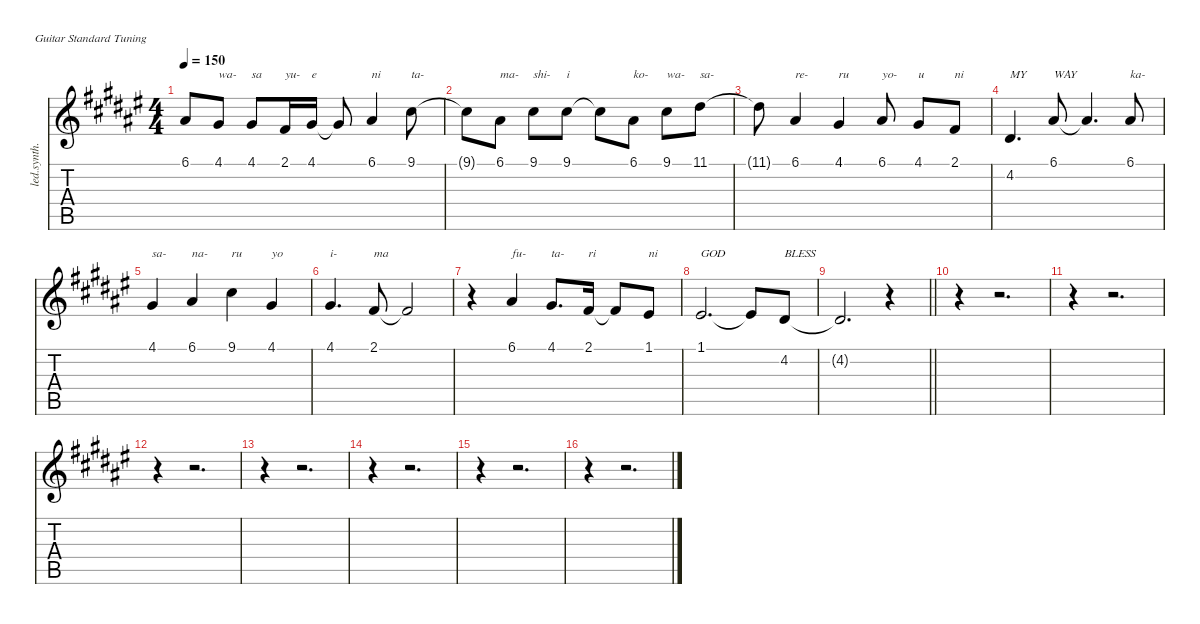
\defaultSystemsLayout 4
\hideDynamics
\bracketExtendMode nobrackets
\track (" (Voice)" "led.synth.") {instrument lead2sawtooth}
\staff {score tabs}
\tuning (E4 B3 G3 D3 A2 E2)
\ts (4 4)
\tempo 150
\clef g2
\ks d#minor
6.1{t acc #}.8{dy f} 4.1{acc #}.8{txt "wa-"} 4.1{acc #}.8{txt "sa"} 2.1{acc #}.16{txt "yu-"} 4.1{acc #}.16{txt "e"} 4.1{t acc #}.8 6.1{acc #}.4{txt "ni"} 9.1{acc #}.8{txt "ta-"} |
9.1{t acc #}.8 6.1{acc #}.8{txt "ma-"} 9.1{acc #}.8{txt "shi-"} 9.1{acc #}.8{txt "i"} 9.1{t acc #}.8 6.1{acc #}.8{txt "ko-"} 9.1{acc #}.8{txt "wa-"} 11.1{acc #}.8{txt "sa-"} |
11.1{t acc #}.8 6.1{acc #}.4{txt "re-"} 4.1{acc #}.4{txt "ru"} 6.1{acc #}.8{txt "yo-"} 4.1{acc #}.8{txt "u"} 2.1{acc #}.8{txt "ni"} |
4.2{acc #}.4{d txt "MY"} 6.1{acc #}.8{txt "WAY"} 6.1{t acc #}.4{d} 6.1{acc #}.8{txt "ka-"} |
4.1{acc #}.4{txt "sa-"} 6.1{acc #}.4{txt "na-"} 9.1{acc #}.4{txt "ru"} 4.1{acc #}.4{txt "yo"} |
4.1{acc #}.4{d txt "i-"} 2.1{acc #}.8{txt "ma"} 2.1{t acc #}.2 |
r.4 6.1{acc #}.4{txt "fu-"} 4.1{acc #}.8{d txt "ta-"} 2.1{acc #}.16{txt "ri"} 2.1{t acc #}.8 1.1{acc #}.8{txt "ni"} |
1.1{acc #}.2{d txt "GOD"} 1.1{t acc #}.8 4.2{acc #}.8{txt "BLESS"} |
\barLineRight lightlight
4.2{t acc #}.2{d} r.4 |
r.4 r.2{d} |
r.4 r.2{d} |
r.4 r.2{d} |
r.4 r.2{d} |
r.4 r.2{d} |
r.4 r.2{d} |
r.4 r.2{d}
